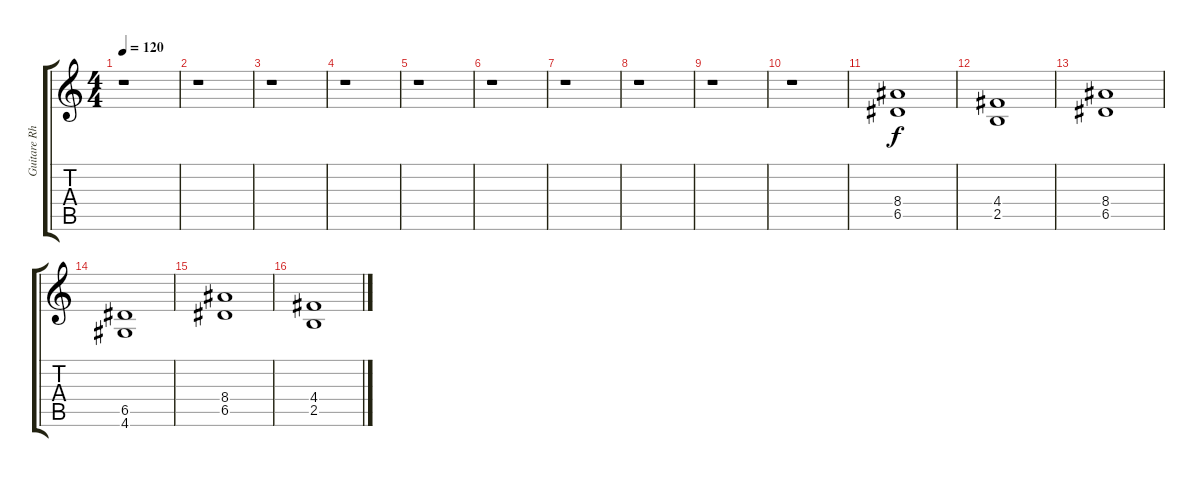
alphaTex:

\track ("Guitare Rhytmique" "Guitare Rh") {instrument overdrivenguitar}
\staff {score tabs}
\tuning (E4 B3 G3 D3 A2 E2) {hide}
\ts (4 4)
\tempo 120
\clef g2
\ks c
r.1{dy f} |
r.1 |
r.1 |
r.1 |
r.1 |
r.1 |
r.1 |
r.1 |
r.1 |
r.1 |
(8.4 6.5).1 |
(4.4 2.5).1 |
(8.4 6.5).1 |
(6.5 4.6).1 |
(8.4 6.5).1 |
(4.4 2.5).1
